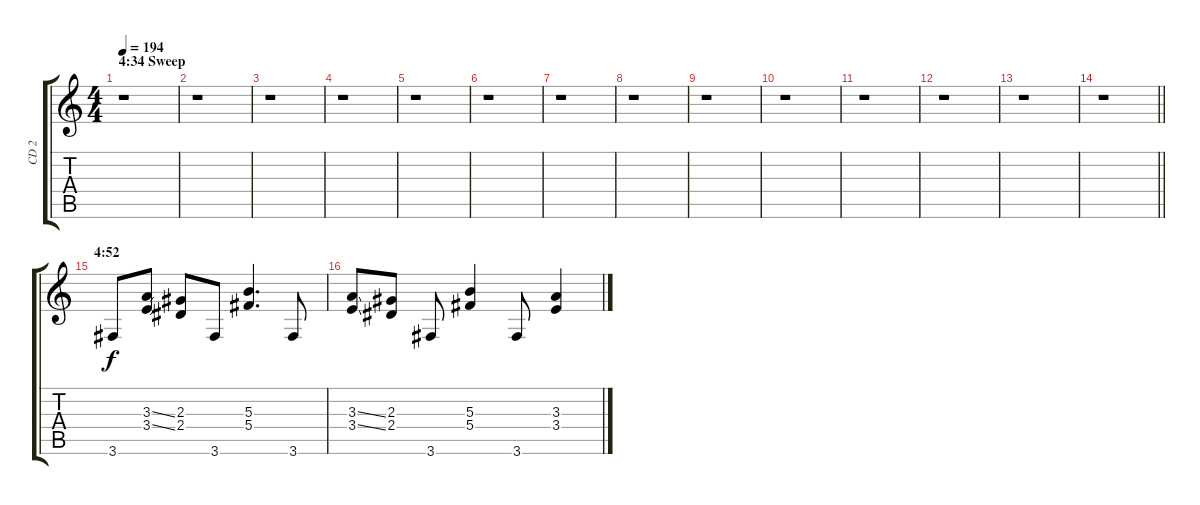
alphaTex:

\track ("CD 2" "CD 2") {instrument distortionguitar}
\staff {score tabs}
\tuning (Eb4 Bb3 Gb3 Db3 Ab2 Eb2) {hide}
\ts (4 4)
\section ("" "4:34 Sweep")
\tempo 194
\clef g2
\ks c
r.1{dy mf} |
r.1 |
r.1 |
r.1 |
r.1 |
r.1 |
r.1 |
r.1 |
r.1 |
r.1 |
r.1 |
r.1 |
r.1 |
\barLineRight lightlight
r.1 |
\section ("" "4:52")
3.6.8{dy f} (3.3{ss} 3.4{ss}).8 (2.3 2.4).8 3.6.8 (5.3 5.4).4{d} 3.6.8 |
(3.3{ss} 3.4{ss}).8 (2.3 2.4).8 3.6.8 (5.3 5.4).4 3.6.8 (3.3 3.4).4
